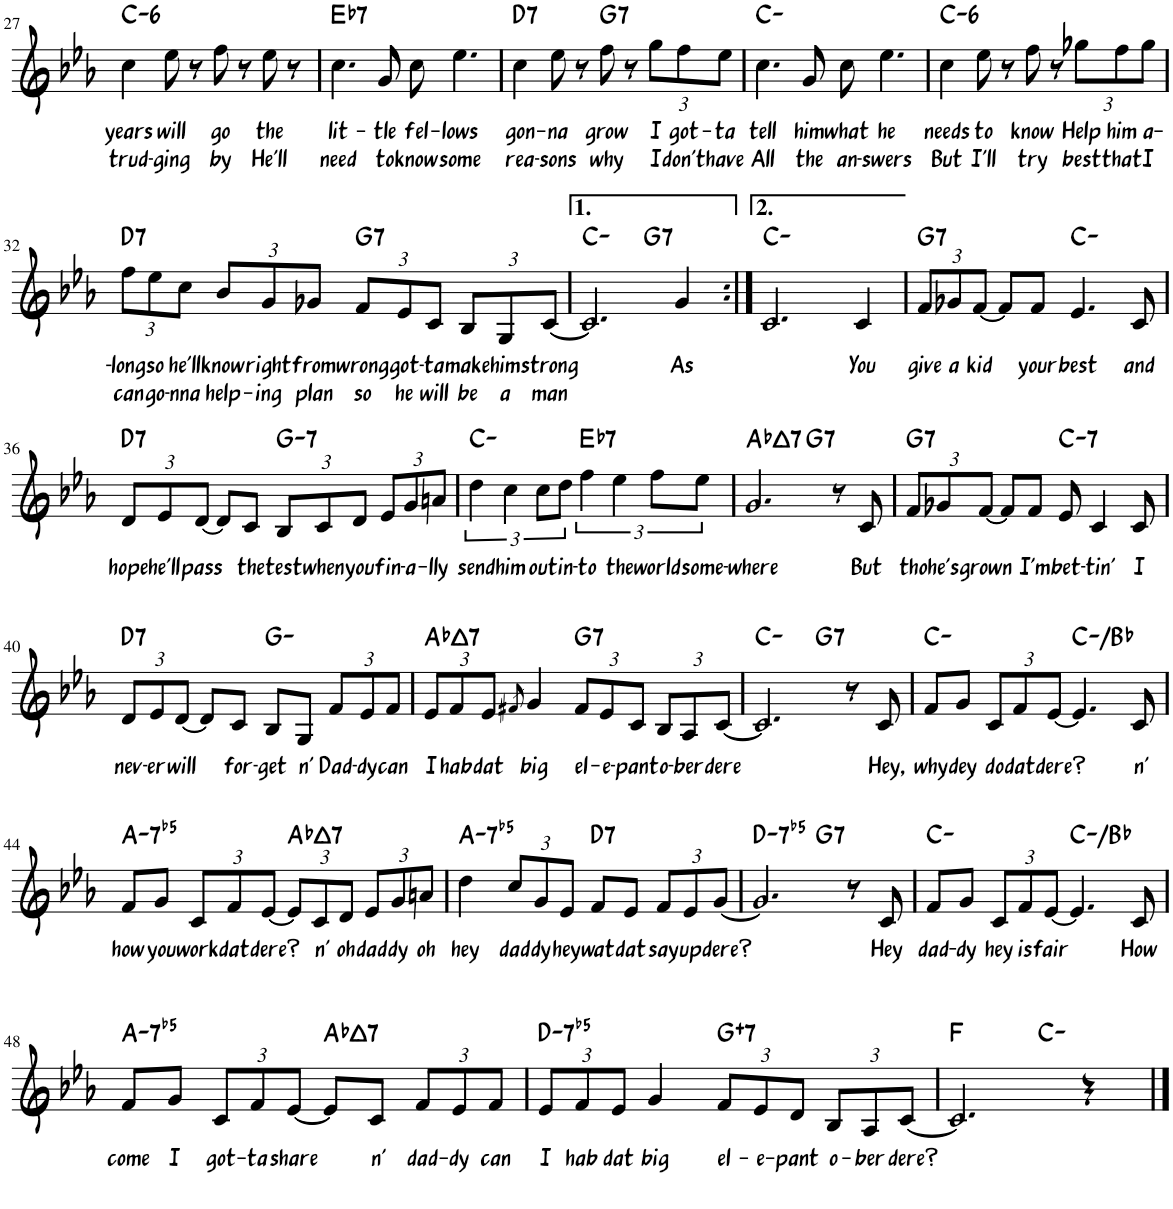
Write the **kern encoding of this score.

**kern	**text	**text	**harte
*part1	*part1	*part1	*part1
*staff1	*staff1	*staff1	*
*I"Piano	*	*	*
*I'Pno.	*	*	*
!!LO:PB:g=z
*clefG2	*	*	*
*k[b-e-a-]	*	*	*
*M4/4	*	*	*
=27	=27	=27	=27
!	!LO:LY:b	!LO:LY:b	!LO:H:kt=6
4cc\	years	trud-	C:min6
!	!LO:LY:b	!LO:LY:b	!
8ee-\	will	-ging	.
8r	.	.	.
!	!LO:LY:b	!LO:LY:b	!
8ff\	go	by	.
8r	.	.	.
!	!LO:LY:b	!LO:LY:b	!
8ee-\	the	He'll	.
8r	.	.	.
=28	=28	=28	=28
!	!LO:LY:b	!LO:LY:b	!LO:H:kt=7
4.cc\	lit-	need	Eb:7
!	!LO:LY:b	!LO:LY:b	!
8g/	-tle	to	.
!	!LO:LY:b	!LO:LY:b	!
8cc\	fel-	know	.
!	!LO:LY:b	!LO:LY:b	!
4.ee-\	-lows	some	.
=29	=29	=29	=29
!	!LO:LY:b	!LO:LY:b	!LO:H:kt=7
4cc\	gon-	rea-	D:7
!	!LO:LY:b	!LO:LY:b	!
8ee-\	-na	-sons	.
8r	.	.	.
!	!LO:LY:b	!LO:LY:b	!LO:H:kt=7
8ff\	grow	why	G:7
8r	.	.	.
*Xbrackettup	*	*	*
!	!LO:LY:b	!LO:LY:b	!
12gg\L	I	I	.
!	!LO:LY:b	!LO:LY:b	!
12ff\	got-	don't	.
!	!LO:LY:b	!LO:LY:b	!
12ee-\J	-ta	have	.
=30	=30	=30	=30
!	!LO:LY:b	!LO:LY:b	!
4.cc\	tell	All	C:min
!	!LO:LY:b	!LO:LY:b	!
8g/	him	the	.
!	!LO:LY:b	!LO:LY:b	!
8cc\	what	an-	.
!	!LO:LY:b	!LO:LY:b	!
4.ee-\	he	-swers	.
=31	=31	=31	=31
!	!LO:LY:b	!LO:LY:b	!LO:H:kt=6
4cc\	needs	But	C:min6
!	!LO:LY:b	!LO:LY:b	!
8ee-\	to	I'll	.
8r	.	.	.
!	!LO:LY:b	!LO:LY:b	!
8ff\	know	try	.
8r	.	.	.
!	!LO:LY:b	!LO:LY:b	!
12gg-X\L	Help	best	.
!	!LO:LY:b	!LO:LY:b	!
12ff\	him	that	.
!	!LO:LY:b	!LO:LY:b	!
12gg-\J	a-	I	.
!!LO:LB:g=z
=32	=32	=32	=32
!	!LO:LY:b	!LO:LY:b	!LO:H:kt=7
12ff\L	-long	can	D:7
!	!LO:LY:b	!LO:LY:b	!
12ee-\	so	go-	.
!	!LO:LY:b	!LO:LY:b	!
12cc\J	he'll	-nna	.
!	!LO:LY:b	!LO:LY:b	!
12b-/L	know	help-	.
!	!LO:LY:b	!LO:LY:b	!
12g/	right	-ing	.
!	!LO:LY:b	!LO:LY:b	!
12g-X/J	from	plan	.
!	!LO:LY:b	!LO:LY:b	!LO:H:kt=7
12f/L	wrong	so	G:7
!	!LO:LY:b	!LO:LY:b	!
12e-/	got-	he	.
!	!LO:LY:b	!LO:LY:b	!
12c/J	-ta	will	.
!	!LO:LY:b	!LO:LY:b	!
12B-/L	make	be	.
!	!LO:LY:b	!LO:LY:b	!
12G/	him	a	.
!	!LO:LY:b	!LO:LY:b	!
[12c/J	strong	man	.
=33	=33	=33	=33
*^	*	*	*
2.c/]	2ryy	.	.	C:min
!	!	!	!	!LO:H:kt=7
.	2ryy	.	.	G:7
!	!	!LO:LY:b	!	!
4g/	.	As	.	.
*v	*v	*	*	*
=34:|!	=34:|!	=34:|!	=34:|!
2.c/	.	.	C:min
!	!LO:LY:b	!	!
4c/	You	.	.
=35	=35	=35	=35
!	!LO:LY:b	!	!LO:H:kt=7
12f/L	give	.	G:7
!	!LO:LY:b	!	!
12g-X/	a	.	.
!	!LO:LY:b	!	!
[12f/J	kid	.	.
8f/L]	.	.	.
!	!LO:LY:b	!	!
8f/J	your	.	.
!	!LO:LY:b	!	!
4.e-/	best	.	C:min
!	!LO:LY:b	!	!
8c/	and	.	.
!!LO:LB:g=z
=36	=36	=36	=36
!	!LO:LY:b	!	!LO:H:kt=7
12d/L	hope	.	D:7
!	!LO:LY:b	!	!
12e-/	he'll	.	.
!	!LO:LY:b	!	!
[12d/J	pass	.	.
8d/L]	.	.	.
!	!LO:LY:b	!	!
8c/J	the	.	.
!	!LO:LY:b	!	!LO:H:kt=7
12B-/L	test	.	G:min7
!	!LO:LY:b	!	!
12c/	when	.	.
!	!LO:LY:b	!	!
12d/J	you	.	.
!	!LO:LY:b	!	!
12e-/L	fin-	.	.
!	!LO:LY:b	!	!
12g/	-a-	.	.
!	!LO:LY:b	!	!
12an/J	-lly	.	.
=37	=37	=37	=37
*brackettup	*	*	*
!	!LO:LY:b	!	!
6dd\	send	.	C:min
!	!LO:LY:b	!	!
6cc\	him	.	.
!	!LO:LY:b	!	!
12cc\L	out	.	.
!	!LO:LY:b	!	!
12dd\J	in-	.	.
!	!LO:LY:b	!	!LO:H:kt=7
6ff\	-to	.	Eb:7
!	!LO:LY:b	!	!
6ee-\	the	.	.
!	!LO:LY:b	!	!
12ff\L	world	.	.
!	!LO:LY:b	!	!
12ee-\J	some-	.	.
=38	=38	=38	=38
!	!LO:LY:b	!	!LO:H:kt=7
*^	*	*	*
2.g/	2ryy	-where	.	Ab:maj7
!	!	!	!	!LO:H:kt=7
.	2ryy	.	.	G:7
8r	.	.	.	.
!	!	!LO:LY:b	!	!
8c/	.	But	.	.
*v	*v	*	*	*
=39	=39	=39	=39
*Xbrackettup	*	*	*
*^	*	*	*
!	!	!LO:LY:b	!	!LO:H:kt=7
*v	*v	*	*	*
12f/L	tho	.	G:7
!	!LO:LY:b	!	!
12g-X/	he's	.	.
!	!LO:LY:b	!	!
[12f/J	grown	.	.
8f/L]	.	.	.
!	!LO:LY:b	!	!
8f/J	I'm	.	.
!	!LO:LY:b	!	!LO:H:kt=7
8e-/	bet-	.	C:min7
!	!LO:LY:b	!	!
4c/	-tin'	.	.
!	!LO:LY:b	!	!
8c/	I	.	.
!!LO:LB:g=z
=40	=40	=40	=40
!	!LO:LY:b	!	!LO:H:kt=7
12d/L	nev-	.	D:7
!	!LO:LY:b	!	!
12e-/	-er	.	.
!	!LO:LY:b	!	!
[12d/J	will	.	.
8d/L]	.	.	.
!	!LO:LY:b	!	!
8c/J	for-	.	.
!	!LO:LY:b	!	!
8B-/L	-get	.	G:min
!	!LO:LY:b	!	!
8G/J	n'	.	.
!	!LO:LY:b	!	!
12f/L	Dad-	.	.
!	!LO:LY:b	!	!
12e-/	-dy	.	.
!	!LO:LY:b	!	!
12f/J	can	.	.
=41	=41	=41	=41
!	!LO:LY:b	!	!LO:H:kt=7
12e-/L	I	.	Ab:maj7
!	!LO:LY:b	!	!
12f/	hab	.	.
!	!LO:LY:b	!	!
12e-/J	dat	.	.
8qf#X/	.	.	.
!	!LO:LY:b	!	!
4g/	big	.	.
!	!LO:LY:b	!	!LO:H:kt=7
12f#/L	el-	.	G:7
!	!LO:LY:b	!	!
12e-/	-e-	.	.
!	!LO:LY:b	!	!
12c/J	-pant	.	.
!	!LO:LY:b	!	!
12B-/L	o-	.	.
!	!LO:LY:b	!	!
12A-/	ber	.	.
!	!LO:LY:b	!	!
[12c/J	dere	.	.
=42	=42	=42	=42
*^	*	*	*
2.c/]	2ryy	.	.	C:min
!	!	!	!	!LO:H:kt=7
.	2ryy	.	.	G:7
8r	.	.	.	.
!	!	!LO:LY:b	!	!
8c/	.	Hey,	.	.
=43	=43	=43	=43	=43
!	!	!LO:LY:b	!	!
*v	*v	*	*	*
8f/L	why	.	C:min
!	!LO:LY:b	!	!
8g/J	dey	.	.
!	!LO:LY:b	!	!
12c/L	do	.	.
!	!LO:LY:b	!	!
12f/	dat	.	.
!	!LO:LY:b	!	!
[12e-/J	dere?	.	.
4.e-/]	.	.	C:min/b7
!	!LO:LY:b	!	!
8c/	n'	.	.
!!LO:LB:g=z
=44	=44	=44	=44
!	!LO:LY:b	!	!LO:H:kt=-7b5
8f/L	how	.	A:hdim7
!	!LO:LY:b	!	!
8g/J	you	.	.
!	!LO:LY:b	!	!
12c/L	work	.	.
!	!LO:LY:b	!	!
12f/	dat	.	.
!	!LO:LY:b	!	!
[12e-/J	dere?	.	.
!	!	!	!LO:H:kt=7
12e-/L]	.	.	Ab:maj7
!	!LO:LY:b	!	!
12c/	n'	.	.
!	!LO:LY:b	!	!
12d/J	oh	.	.
!	!LO:LY:b	!	!
12e-/L	dad	.	.
!	!LO:LY:b	!	!
12g/	dy	.	.
!	!LO:LY:b	!	!
12an/J	oh	.	.
=45	=45	=45	=45
!	!LO:LY:b	!	!LO:H:kt=-7b5
4dd\	hey	.	A:hdim7
!	!LO:LY:b	!	!
12cc/L	dad	.	.
!	!LO:LY:b	!	!
12g/	dy	.	.
!	!LO:LY:b	!	!
12e-/J	hey	.	.
!	!LO:LY:b	!	!LO:H:kt=7
8f/L	wat	.	D:7
!	!LO:LY:b	!	!
8e-/J	dat	.	.
!	!LO:LY:b	!	!
12f/L	say	.	.
!	!LO:LY:b	!	!
12e-/	up	.	.
!	!LO:LY:b	!	!
[12g/J	dere?	.	.
=46	=46	=46	=46
!	!	!	!LO:H:kt=-7b5
*^	*	*	*
2.g/]	2ryy	.	.	D:hdim7
!	!	!	!	!LO:H:kt=7
.	2ryy	.	.	G:7
8r	.	.	.	.
!	!	!LO:LY:b	!	!
8c/	.	Hey	.	.
=47	=47	=47	=47	=47
!	!	!LO:LY:b	!	!
*v	*v	*	*	*
8f/L	dad-	.	C:min
!	!LO:LY:b	!	!
8g/J	-dy	.	.
!	!LO:LY:b	!	!
12c/L	hey	.	.
!	!LO:LY:b	!	!
12f/	is	.	.
!	!LO:LY:b	!	!
[12e-/J	fair	.	.
4.e-/]	.	.	C:min/b7
!	!LO:LY:b	!	!
8c/	How	.	.
!!LO:LB:g=z
=48	=48	=48	=48
!	!LO:LY:b	!	!LO:H:kt=-7b5
8f/L	come	.	A:hdim7
!	!LO:LY:b	!	!
8g/J	I	.	.
!	!LO:LY:b	!	!
12c/L	got-	.	.
!	!LO:LY:b	!	!
12f/	-ta	.	.
!	!LO:LY:b	!	!
[12e-/J	share	.	.
!	!	!	!LO:H:kt=7
8e-/L]	.	.	Ab:maj7
!	!LO:LY:b	!	!
8c/J	n'	.	.
!	!LO:LY:b	!	!
12f/L	dad-	.	.
!	!LO:LY:b	!	!
12e-/	-dy	.	.
!	!LO:LY:b	!	!
12f/J	can	.	.
=49	=49	=49	=49
!	!LO:LY:b	!	!LO:H:kt=-7b5
12e-/L	I	.	D:hdim7
!	!LO:LY:b	!	!
12f/	hab	.	.
!	!LO:LY:b	!	!
12e-/J	dat	.	.
!	!LO:LY:b	!	!
4g/	big	.	.
!	!LO:LY:b	!	!LO:H:kt=7
12f/L	el-	.	G:aug(b7)
!	!LO:LY:b	!	!
12e-/	-e-	.	.
!	!LO:LY:b	!	!
12d/J	-pant	.	.
!	!LO:LY:b	!	!
12B-/L	o-	.	.
!	!LO:LY:b	!	!
12A-/	-ber	.	.
!	!LO:LY:b	!	!
[12c/J	dere?	.	.
=50	=50	=50	=50
*^	*	*	*
2.c/]	2ryy	.	.	F:maj
.	2ryy	.	.	C:min
4r	.	.	.	.
*v	*v	*	*	*
==	==	==	==
*-	*-	*-	*-
